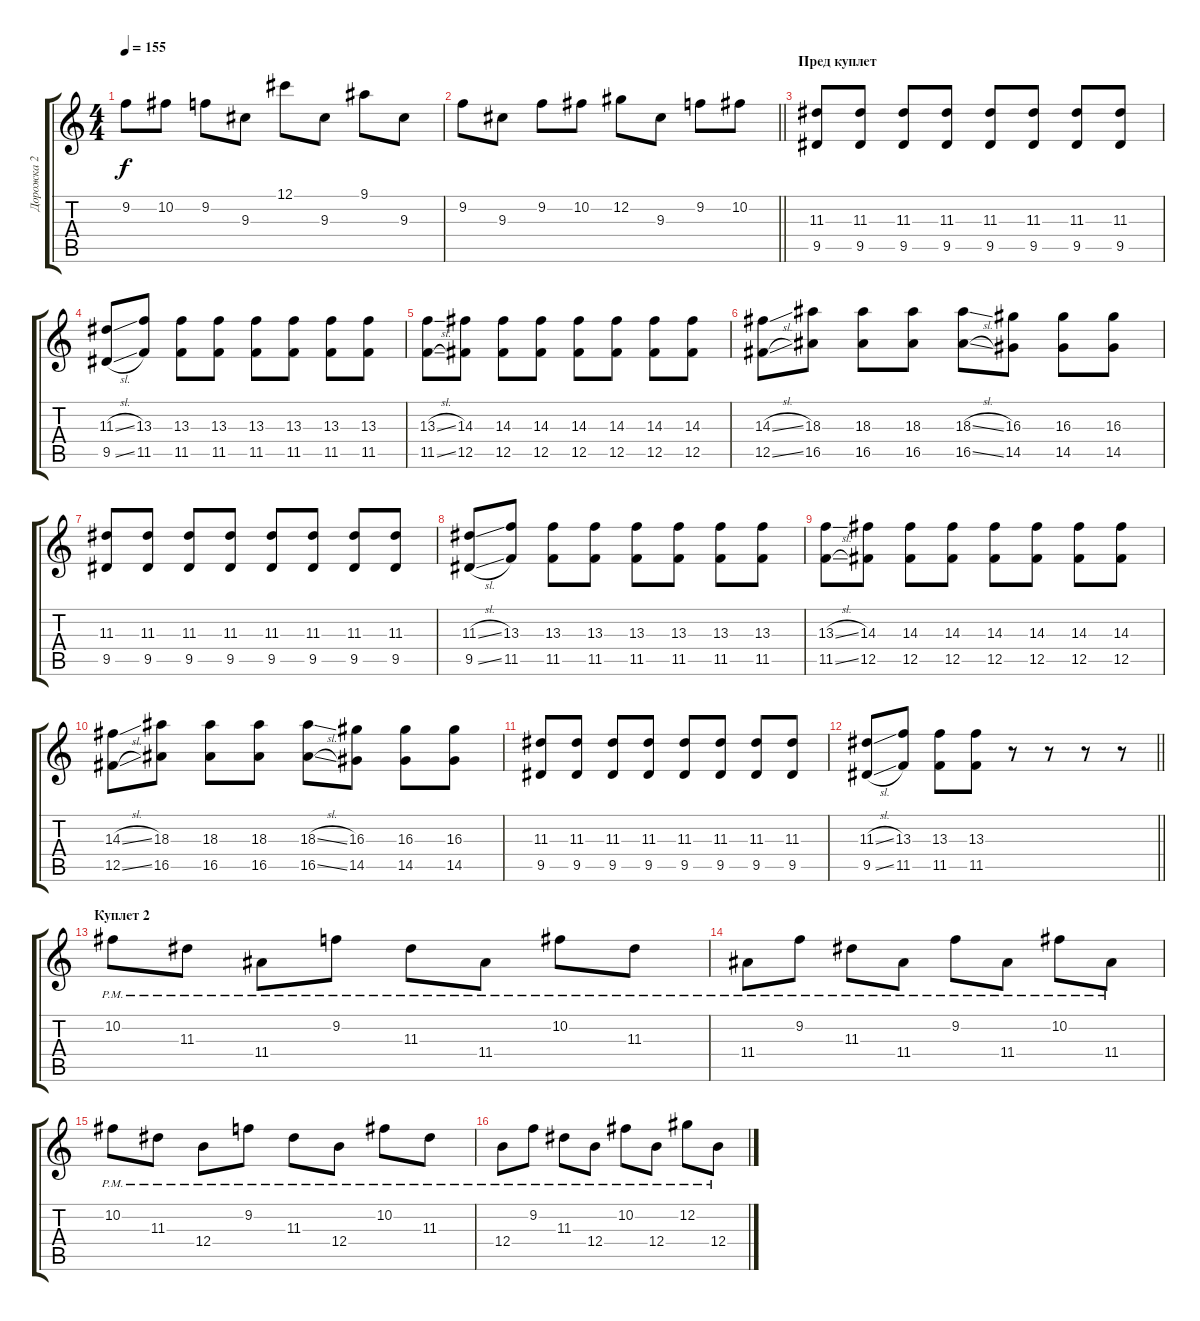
\track ("Дорожка 2" "Дорожка 2") {instrument distortionguitar}
\staff {score tabs}
\tuning (Db4 Ab3 E3 B2 Gb2 B1) {hide}
\ts (4 4)
\tempo 155
\clef g2
\ks c
9.2.8{dy f} 10.2.8 9.2.8 9.3.8 12.1.8 9.3.8 9.1.8 9.3.8 |
\barLineRight lightlight
9.2.8 9.3.8 9.2.8 10.2.8 12.2.8 9.3.8 9.2.8 10.2.8 |
\section ("" "Пред куплет")
(11.3 9.5).8 (11.3 9.5).8 (11.3 9.5).8 (11.3 9.5).8 (11.3 9.5).8 (11.3 9.5).8 (11.3 9.5).8 (11.3 9.5).8 |
(11.3{sl} 9.5{sl}).8 (13.3 11.5).8 (13.3 11.5).8 (13.3 11.5).8 (13.3 11.5).8 (13.3 11.5).8 (13.3 11.5).8 (13.3 11.5).8 |
(13.3{sl} 11.5{sl}).8 (14.3 12.5).8 (14.3 12.5).8 (14.3 12.5).8 (14.3 12.5).8 (14.3 12.5).8 (14.3 12.5).8 (14.3 12.5).8 |
(14.3{sl} 12.5{sl}).8 (18.3 16.5).8 (18.3 16.5).8 (18.3 16.5).8 (18.3{sl} 16.5{sl}).8 (16.3 14.5).8 (16.3 14.5).8 (16.3 14.5).8 |
(11.3 9.5).8 (11.3 9.5).8 (11.3 9.5).8 (11.3 9.5).8 (11.3 9.5).8 (11.3 9.5).8 (11.3 9.5).8 (11.3 9.5).8 |
(11.3{sl} 9.5{sl}).8 (13.3 11.5).8 (13.3 11.5).8 (13.3 11.5).8 (13.3 11.5).8 (13.3 11.5).8 (13.3 11.5).8 (13.3 11.5).8 |
(13.3{sl} 11.5{sl}).8 (14.3 12.5).8 (14.3 12.5).8 (14.3 12.5).8 (14.3 12.5).8 (14.3 12.5).8 (14.3 12.5).8 (14.3 12.5).8 |
(14.3{sl} 12.5{sl}).8 (18.3 16.5).8 (18.3 16.5).8 (18.3 16.5).8 (18.3{sl} 16.5{sl}).8 (16.3 14.5).8 (16.3 14.5).8 (16.3 14.5).8 |
(11.3 9.5).8 (11.3 9.5).8 (11.3 9.5).8 (11.3 9.5).8 (11.3 9.5).8 (11.3 9.5).8 (11.3 9.5).8 (11.3 9.5).8 |
\barLineRight lightlight
(11.3{sl} 9.5{sl}).8 (13.3 11.5).8 (13.3 11.5).8 (13.3 11.5).8 r.8 r.8 r.8 r.8 |
\section ("" "Куплет 2")
10.2{pm}.8 11.3{pm}.8 11.4{pm}.8 9.2{pm}.8 11.3{pm}.8 11.4{pm}.8 10.2{pm}.8 11.3{pm}.8 |
11.4{pm}.8 9.2{pm}.8 11.3{pm}.8 11.4{pm}.8 9.2{pm}.8 11.4{pm}.8 10.2{pm}.8 11.4{pm}.8 |
10.2{pm}.8 11.3{pm}.8 12.4{pm}.8 9.2{pm}.8 11.3{pm}.8 12.4{pm}.8 10.2{pm}.8 11.3{pm}.8 |
12.4{pm}.8 9.2{pm}.8 11.3{pm}.8 12.4{pm}.8 10.2{pm}.8 12.4{pm}.8 12.2{pm}.8 12.4{pm}.8
